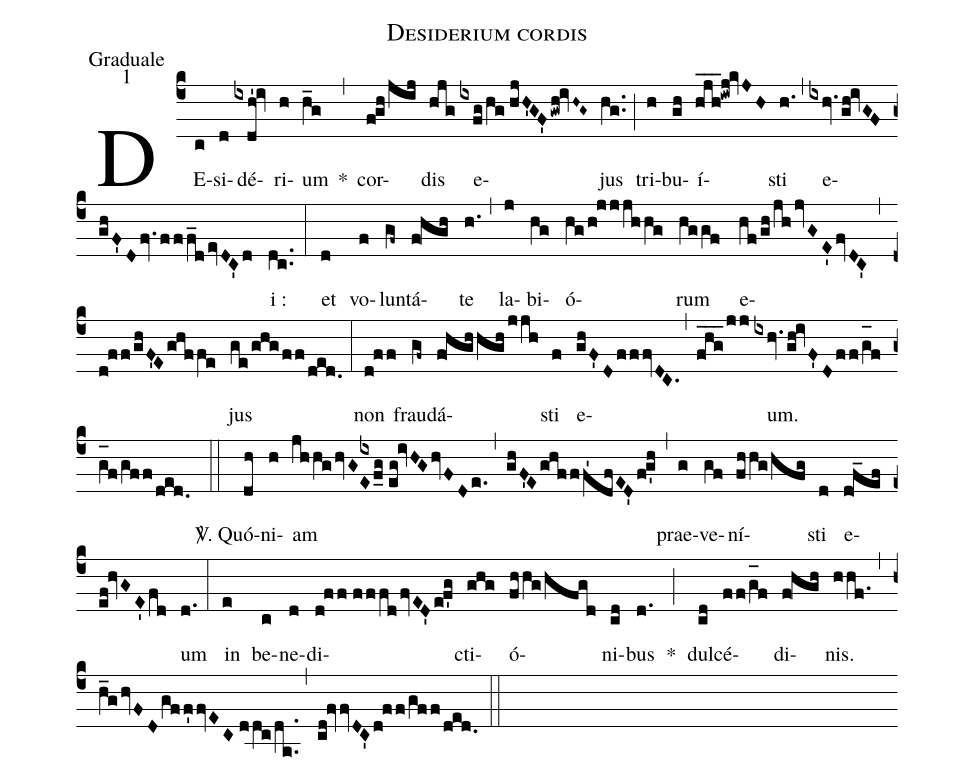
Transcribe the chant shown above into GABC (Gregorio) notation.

name:Desiderium cordis;
office-part:Graduale;
mode:1;
%%
(c4) DE(c)si(d)dé(ixdh'!iv)ri(h)um(h_g) *(,) cor(fghjij)dis(hjg) e(ixfg/hg//hjH'GF'gwh!ivH~G~)jus(hg..) (;) tri(h)bu(gh)í(hjh___!iwj!kvJH)sti(h.) (,) e(ixhv.gh!ivGF//ghF'Dfv.fff_devDC'd)i :(dc..) (:) et(d) vo(f)lun(gf~)tá(f!hgh)te(h.) (,) la(j)bi(hg)ó(hg/h!jjjhhg)rum(hggf) e(hf/gh/jhjvGE'fvDC')(,)(d!ff/ghF'Eghffe)jus(ge/ghgff/ded.) (:) non(d!ff) frau(gf~)dá(f!hghhghjjh)sti(f) e(ghF'DfffvDC.)(,)(fhg___/jj)um.(ixhv.gh!ivF'Dff/g_[oh:h]f/g_[oh:h]f/gff/ded.) (::)
~~<sp>V/</sp>. Quó(dh)ni(h)am(jhhghvG0//[-0.5]{ix}E0f_g//eg!ivHGhvFDe.) (,) (ghF'Eghfff'1dfED'fg'h) (,) prae(g)ve(gf)ní(fhhg/hfg)sti(d) e(d!f_ef//ef!hvGE'fd)um(d.) (:) in(e) be(c)ne(d)di(d!ff//fffdfvED'ef'g)cti(ghg)ó(fhhg/hfgd)ni(cd)bus(d.) *(;) dul(cd)cé(ff/g_[oh:h]f)di(f!hgh)nis.(hhf.) (,) (h_ghvFDgff'fvEC//dd[ull:1]c/da..) (,) (cd!fvvDC'd!ff/gff/ded.) (::)
